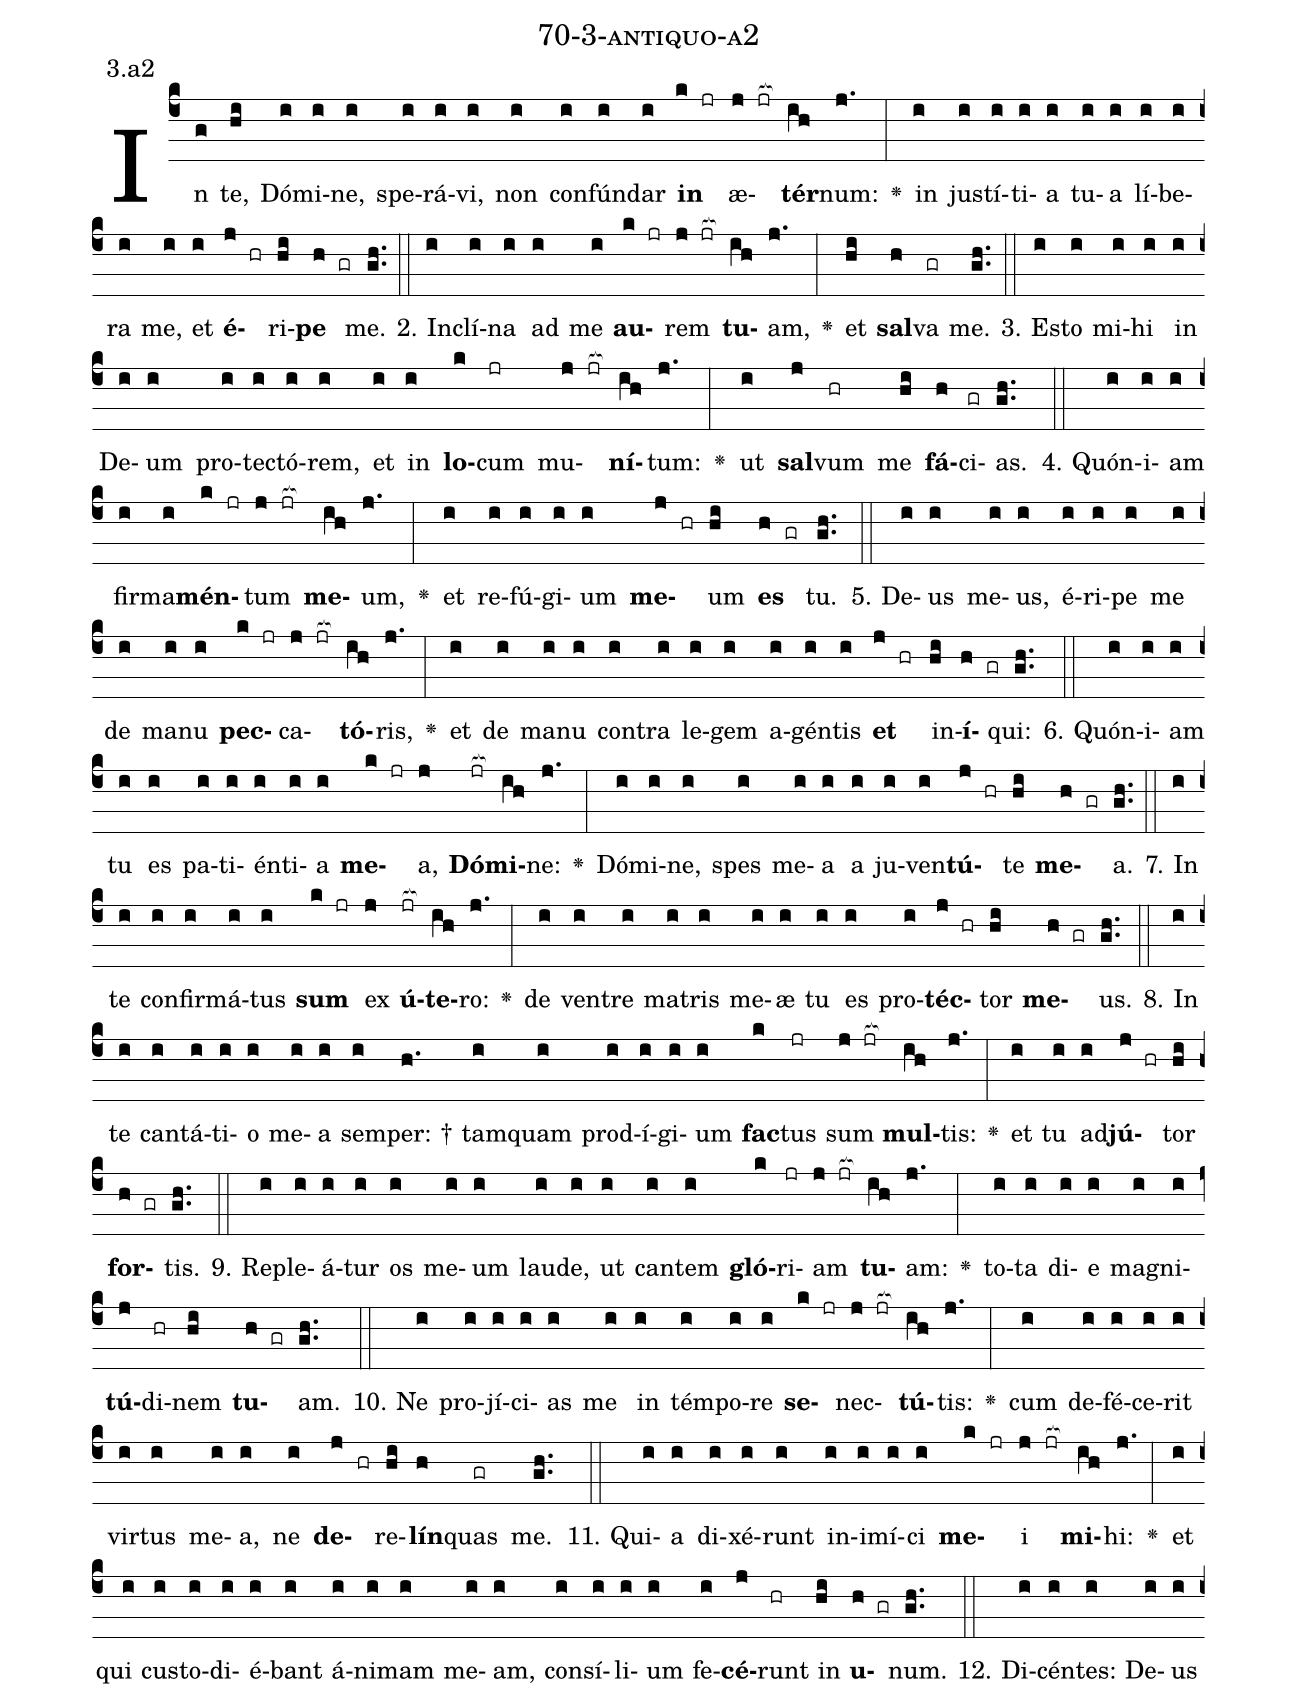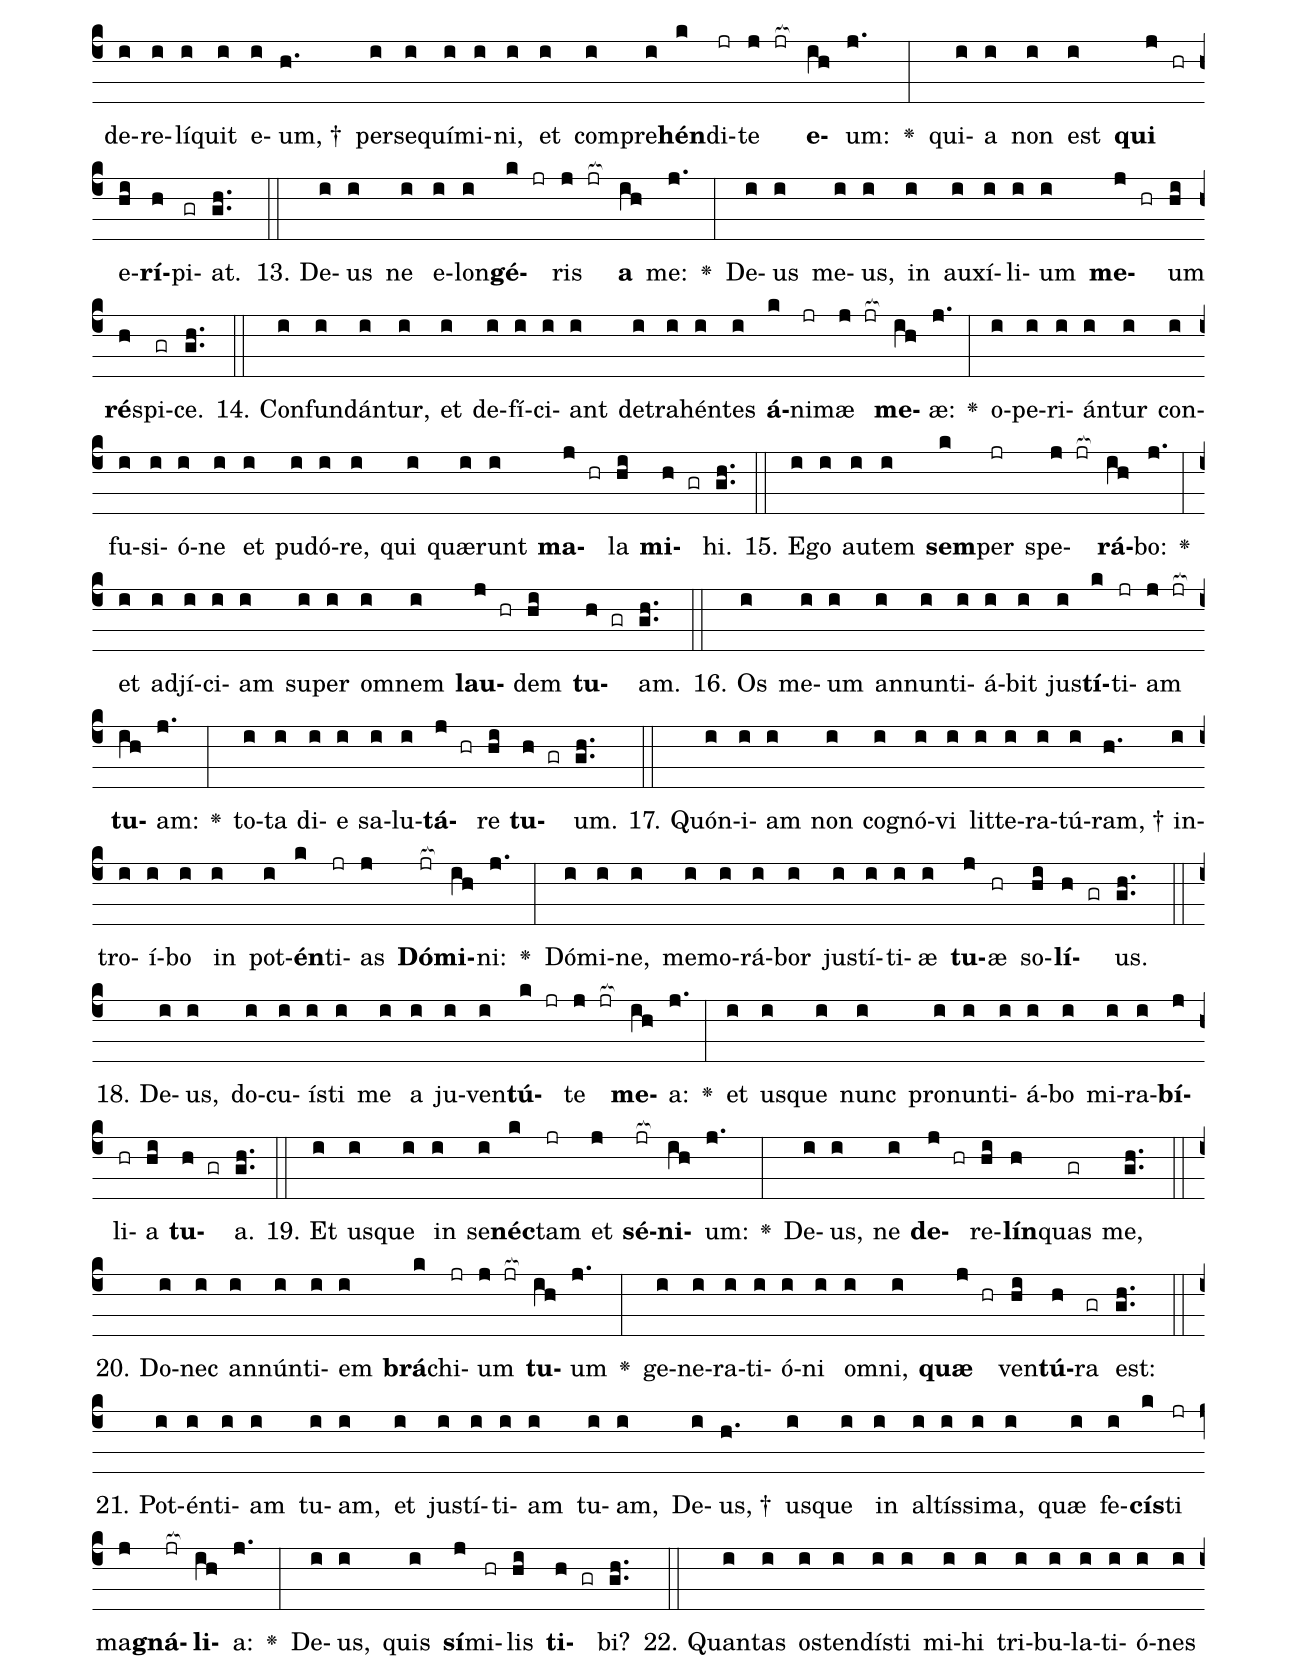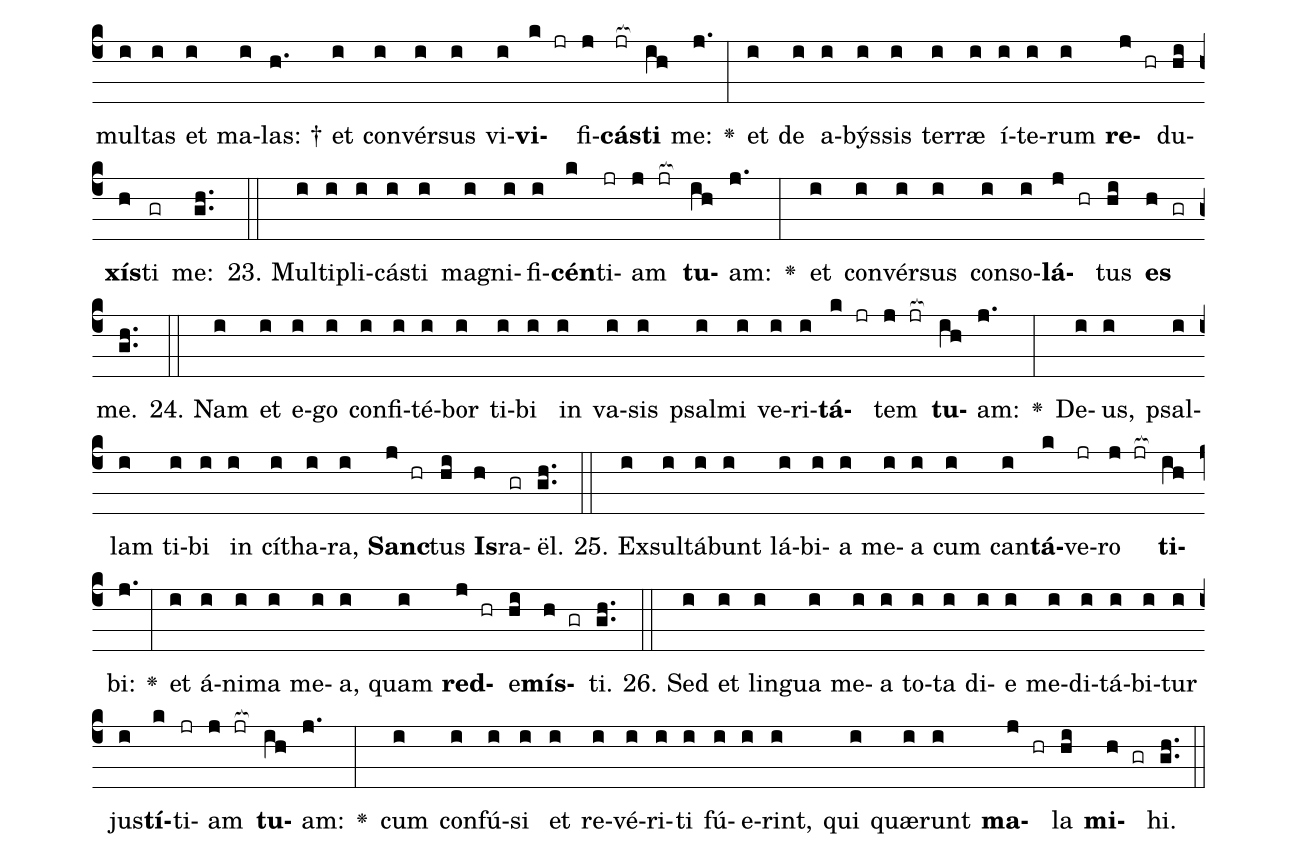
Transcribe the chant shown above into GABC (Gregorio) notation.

name: 70-3-antiquo-a2;
annotation: 3.a2;
%%
(c4)In(g) te,(hi) Dó(i)mi(i)ne,(i) spe(i)rá(i)vi,(i) non(i) con(i)fún(i)dar(i) <b>in</b>(k jr) æ(j jr[ocb:1{])<b>tér</b>(ih[ocb:0}])num:(j.) <v>\greheightstar</v>(:) in(i) jus(i)tí(i)ti(i)a(i) tu(i)a(i) lí(i)be(i)ra(i) me,(i) et(i) <b>é</b>(j hr)ri(hi)<b>pe</b>(h gr) me.(gh..) (::)
2. In(i)clí(i)na(i) ad(i) me(i) <b>au</b>(k jr)rem(j jr[ocb:1{]) <b>tu</b>(ih[ocb:0}])am,(j.) <v>\greheightstar</v>(:) et(hi) <b>sal</b>(h)va(gr) me.(gh..) (::)
3. Es(i)to(i) mi(i)hi(i) in(i) De(i)um(i) pro(i)tec(i)tó(i)rem,(i) et(i) in(i) <b>lo</b>(k)cum(jr) mu(j jr[ocb:1{])<b>ní</b>(ih[ocb:0}])tum:(j.) <v>\greheightstar</v>(:) ut(i) <b>sal</b>(j)vum(hr) me(hi) <b>fá</b>(h)ci(gr)as.(gh..) (::)
4. Quón(i)i(i)am(i) fir(i)ma(i)<b>mén</b>(k jr)tum(j jr[ocb:1{]) <b>me</b>(ih[ocb:0}])um,(j.) <v>\greheightstar</v>(:) et(i) re(i)fú(i)gi(i)um(i) <b>me</b>(j hr)um(hi) <b>es</b>(h gr) tu.(gh..) (::)
5. De(i)us(i) me(i)us,(i) é(i)ri(i)pe(i) me(i) de(i) ma(i)nu(i) <b>pec</b>(k jr)ca(j jr[ocb:1{])<b>tó</b>(ih[ocb:0}])ris,(j.) <v>\greheightstar</v>(:) et(i) de(i) ma(i)nu(i) con(i)tra(i) le(i)gem(i) a(i)gén(i)tis(i) <b>et</b>(j hr) in(hi)<b>í</b>(h gr)qui:(gh..) (::)
6. Quón(i)i(i)am(i) tu(i) es(i) pa(i)ti(i)én(i)ti(i)a(i) <b>me</b>(k jr)a,(j) <b>Dó</b>(jr[ocb:1{])<b>mi</b>(ih[ocb:0}])ne:(j.) <v>\greheightstar</v>(:) Dó(i)mi(i)ne,(i) spes(i) me(i)a(i) a(i) ju(i)ven(i)<b>tú</b>(j hr)te(hi) <b>me</b>(h gr)a.(gh..) (::)
7. In(i) te(i) con(i)fir(i)má(i)tus(i) <b>sum</b>(k jr) ex(j) <b>ú</b>(jr[ocb:1{])<b>te</b>(ih[ocb:0}])ro:(j.) <v>\greheightstar</v>(:) de(i) ven(i)tre(i) ma(i)tris(i) me(i)æ(i) tu(i) es(i) pro(i)<b>téc</b>(j hr)tor(hi) <b>me</b>(h gr)us.(gh..) (::)
8. In(i) te(i) can(i)tá(i)ti(i)o(i) me(i)a(i) sem(i)per: †(h.) tam(i)quam(i) prod(i)í(i)gi(i)um(i) <b>fac</b>(k)tus(jr) sum(j jr[ocb:1{]) <b>mul</b>(ih[ocb:0}])tis:(j.) <v>\greheightstar</v>(:) et(i) tu(i) ad(i)<b>jú</b>(j hr)tor(hi) <b>for</b>(h gr)tis.(gh..) (::)
9. Re(i)ple(i)á(i)tur(i) os(i) me(i)um(i) lau(i)de,(i) ut(i) can(i)tem(i) <b>gló</b>(k)ri(jr)am(j jr[ocb:1{]) <b>tu</b>(ih[ocb:0}])am:(j.) <v>\greheightstar</v>(:) to(i)ta(i) di(i)e(i) ma(i)gni(i)<b>tú</b>(j)di(hr)nem(hi) <b>tu</b>(h gr)am.(gh..) (::)
10. Ne(i) pro(i)jí(i)ci(i)as(i) me(i) in(i) tém(i)po(i)re(i) <b>se</b>(k jr)nec(j jr[ocb:1{])<b>tú</b>(ih[ocb:0}])tis:(j.) <v>\greheightstar</v>(:) cum(i) de(i)fé(i)ce(i)rit(i) vir(i)tus(i) me(i)a,(i) ne(i) <b>de</b>(j hr)re(hi)<b>lín</b>(h)quas(gr) me.(gh..) (::)
11. Qui(i)a(i) di(i)xé(i)runt(i) in(i)i(i)mí(i)ci(i) <b>me</b>(k jr)i(j jr[ocb:1{]) <b>mi</b>(ih[ocb:0}])hi:(j.) <v>\greheightstar</v>(:) et(i) qui(i) cus(i)to(i)di(i)é(i)bant(i) á(i)ni(i)mam(i) me(i)am,(i) con(i)sí(i)li(i)um(i) fe(i)<b>cé</b>(j)runt(hr) in(hi) <b>u</b>(h gr)num.(gh..) (::)
12. Di(i)cén(i)tes:(i) De(i)us(i) de(i)re(i)lí(i)quit(i) e(i)um, †(h.) per(i)se(i)quí(i)mi(i)ni,(i) et(i) com(i)pre(i)<b>hén</b>(k)di(jr)te(j jr[ocb:1{]) <b>e</b>(ih[ocb:0}])um:(j.) <v>\greheightstar</v>(:) qui(i)a(i) non(i) est(i) <b>qui</b>(j hr) e(hi)<b>rí</b>(h)pi(gr)at.(gh..) (::)
13. De(i)us(i) ne(i) e(i)lon(i)<b>gé</b>(k jr)ris(j jr[ocb:1{]) <b>a</b>(ih[ocb:0}]) me:(j.) <v>\greheightstar</v>(:) De(i)us(i) me(i)us,(i) in(i) au(i)xí(i)li(i)um(i) <b>me</b>(j hr)um(hi) <b>ré</b>(h)spi(gr)ce.(gh..) (::)
14. Con(i)fun(i)dán(i)tur,(i) et(i) de(i)fí(i)ci(i)ant(i) de(i)tra(i)hén(i)tes(i) <b>á</b>(k)ni(jr)mæ(j jr[ocb:1{]) <b>me</b>(ih[ocb:0}])æ:(j.) <v>\greheightstar</v>(:) o(i)pe(i)ri(i)án(i)tur(i) con(i)fu(i)si(i)ó(i)ne(i) et(i) pu(i)dó(i)re,(i) qui(i) quæ(i)runt(i) <b>ma</b>(j hr)la(hi) <b>mi</b>(h gr)hi.(gh..) (::)
15. E(i)go(i) au(i)tem(i) <b>sem</b>(k)per(jr) spe(j jr[ocb:1{])<b>rá</b>(ih[ocb:0}])bo:(j.) <v>\greheightstar</v>(:) et(i) ad(i)jí(i)ci(i)am(i) su(i)per(i) om(i)nem(i) <b>lau</b>(j hr)dem(hi) <b>tu</b>(h gr)am.(gh..) (::)
16. Os(i) me(i)um(i) an(i)nun(i)ti(i)á(i)bit(i) jus(i)<b>tí</b>(k)ti(jr)am(j jr[ocb:1{]) <b>tu</b>(ih[ocb:0}])am:(j.) <v>\greheightstar</v>(:) to(i)ta(i) di(i)e(i) sa(i)lu(i)<b>tá</b>(j hr)re(hi) <b>tu</b>(h gr)um.(gh..) (::)
17. Quón(i)i(i)am(i) non(i) co(i)gnó(i)vi(i) lit(i)te(i)ra(i)tú(i)ram, †(h.) in(i)tro(i)í(i)bo(i) in(i) pot(i)<b>én</b>(k)ti(jr)as(j) <b>Dó</b>(jr[ocb:1{])<b>mi</b>(ih[ocb:0}])ni:(j.) <v>\greheightstar</v>(:) Dó(i)mi(i)ne,(i) me(i)mo(i)rá(i)bor(i) jus(i)tí(i)ti(i)æ(i) <b>tu</b>(j)æ(hr) so(hi)<b>lí</b>(h gr)us.(gh..) (::)
18. De(i)us,(i) do(i)cu(i)ís(i)ti(i) me(i) a(i) ju(i)ven(i)<b>tú</b>(k jr)te(j jr[ocb:1{]) <b>me</b>(ih[ocb:0}])a:(j.) <v>\greheightstar</v>(:) et(i) us(i)que(i) nunc(i) pro(i)nun(i)ti(i)á(i)bo(i) mi(i)ra(i)<b>bí</b>(j)li(hr)a(hi) <b>tu</b>(h gr)a.(gh..) (::)
19. Et(i) us(i)que(i) in(i) se(i)<b>néc</b>(k)tam(jr) et(j) <b>sé</b>(jr[ocb:1{])<b>ni</b>(ih[ocb:0}])um:(j.) <v>\greheightstar</v>(:) De(i)us,(i) ne(i) <b>de</b>(j hr)re(hi)<b>lín</b>(h)quas(gr) me,(gh..) (::)
20. Do(i)nec(i) an(i)nún(i)ti(i)em(i) <b>brá</b>(k)chi(jr)um(j jr[ocb:1{]) <b>tu</b>(ih[ocb:0}])um(j.) <v>\greheightstar</v>(:) ge(i)ne(i)ra(i)ti(i)ó(i)ni(i) om(i)ni,(i) <b>quæ</b>(j hr) ven(hi)<b>tú</b>(h)ra(gr) est:(gh..) (::)
21. Pot(i)én(i)ti(i)am(i) tu(i)am,(i) et(i) jus(i)tí(i)ti(i)am(i) tu(i)am,(i) De(i)us, †(h.) us(i)que(i) in(i) al(i)tís(i)si(i)ma,(i) quæ(i) fe(i)<b>cís</b>(k)ti(jr) ma(j)<b>gná</b>(jr[ocb:1{])<b>li</b>(ih[ocb:0}])a:(j.) <v>\greheightstar</v>(:) De(i)us,(i) quis(i) <b>sí</b>(j)mi(hr)lis(hi) <b>ti</b>(h gr)bi?(gh..) (::)
22. Quan(i)tas(i) os(i)ten(i)dís(i)ti(i) mi(i)hi(i) tri(i)bu(i)la(i)ti(i)ó(i)nes(i) mul(i)tas(i) et(i) ma(i)las: †(h.) et(i) con(i)vér(i)sus(i) vi(i)<b>vi</b>(k jr)fi(j)<b>cás</b>(jr[ocb:1{])<b>ti</b>(ih[ocb:0}]) me:(j.) <v>\greheightstar</v>(:) et(i) de(i) a(i)býs(i)sis(i) ter(i)ræ(i) í(i)te(i)rum(i) <b>re</b>(j hr)du(hi)<b>xís</b>(h)ti(gr) me:(gh..) (::)
23. Mul(i)ti(i)pli(i)cás(i)ti(i) ma(i)gni(i)fi(i)<b>cén</b>(k)ti(jr)am(j jr[ocb:1{]) <b>tu</b>(ih[ocb:0}])am:(j.) <v>\greheightstar</v>(:) et(i) con(i)vér(i)sus(i) con(i)so(i)<b>lá</b>(j hr)tus(hi) <b>es</b>(h gr) me.(gh..) (::)
24. Nam(i) et(i) e(i)go(i) con(i)fi(i)té(i)bor(i) ti(i)bi(i) in(i) va(i)sis(i) psal(i)mi(i) ve(i)ri(i)<b>tá</b>(k jr)tem(j jr[ocb:1{]) <b>tu</b>(ih[ocb:0}])am:(j.) <v>\greheightstar</v>(:) De(i)us,(i) psal(i)lam(i) ti(i)bi(i) in(i) cí(i)tha(i)ra,(i) <b>Sanc</b>(j hr)tus(hi) <b>Is</b>(h)ra(gr)ël.(gh..) (::)
25. Ex(i)sul(i)tá(i)bunt(i) lá(i)bi(i)a(i) me(i)a(i) cum(i) can(i)<b>tá</b>(k)ve(jr)ro(j jr[ocb:1{]) <b>ti</b>(ih[ocb:0}])bi:(j.) <v>\greheightstar</v>(:) et(i) á(i)ni(i)ma(i) me(i)a,(i) quam(i) <b>red</b>(j hr)e(hi)<b>mís</b>(h gr)ti.(gh..) (::)
26. Sed(i) et(i) lin(i)gua(i) me(i)a(i) to(i)ta(i) di(i)e(i) me(i)di(i)tá(i)bi(i)tur(i) jus(i)<b>tí</b>(k)ti(jr)am(j jr[ocb:1{]) <b>tu</b>(ih[ocb:0}])am:(j.) <v>\greheightstar</v>(:) cum(i) con(i)fú(i)si(i) et(i) re(i)vé(i)ri(i)ti(i) fú(i)e(i)rint,(i) qui(i) quæ(i)runt(i) <b>ma</b>(j hr)la(hi) <b>mi</b>(h gr)hi.(gh..) (::)
